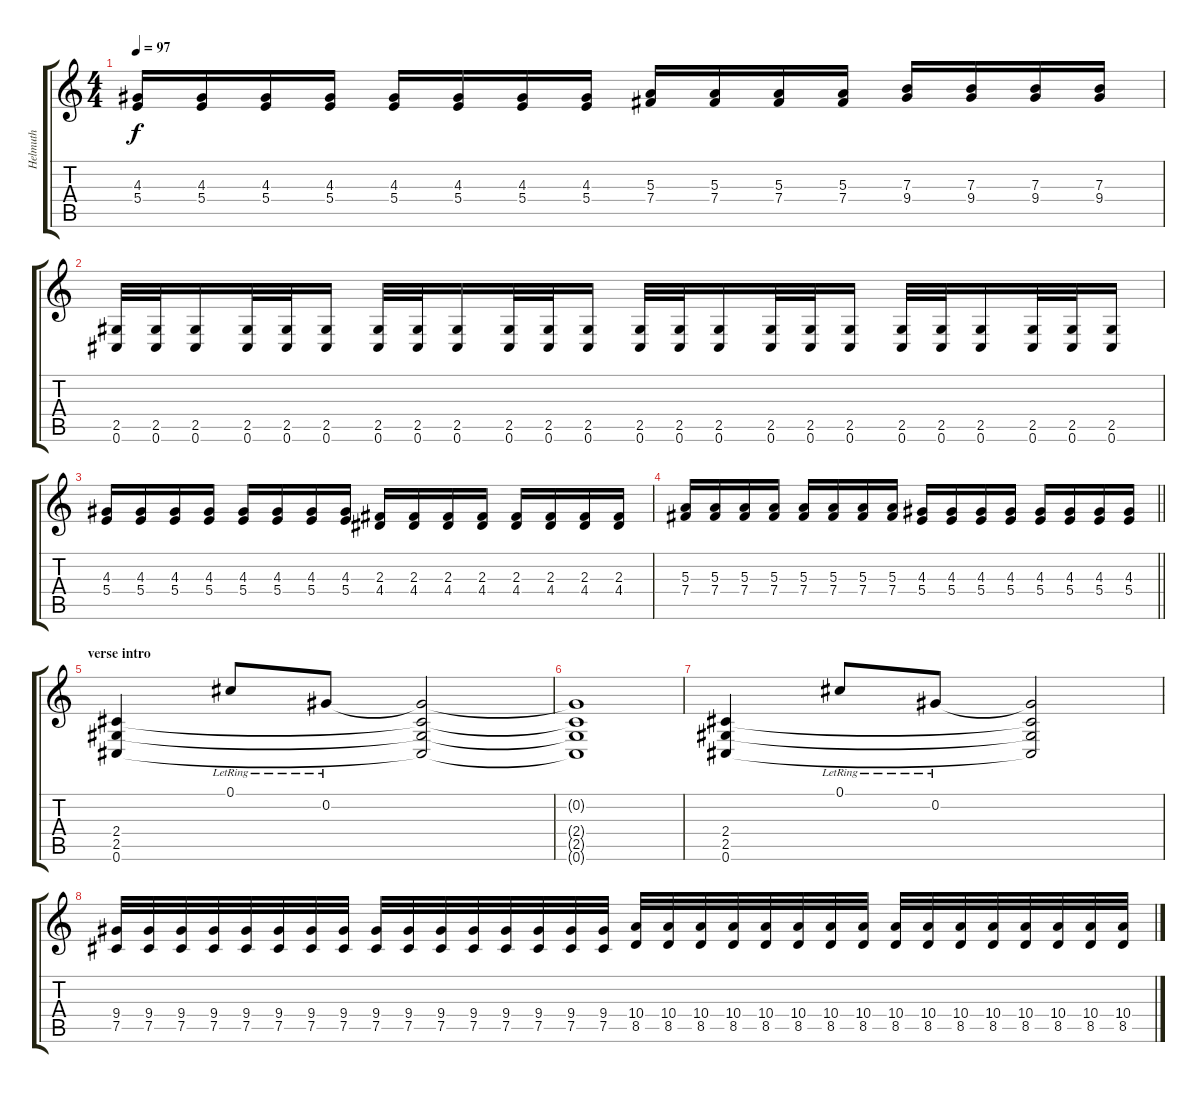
\track ("Helmuth" "Helmuth") {instrument distortionguitar}
\staff {score tabs}
\tuning (Db4 Ab3 E3 B2 Gb2 Db2) {hide}
\ts (4 4)
\tempo 97
\clef g2
\ks c
(4.3 5.4).16{dy f} (4.3 5.4).16 (4.3 5.4).16 (4.3 5.4).16 (4.3 5.4).16 (4.3 5.4).16 (4.3 5.4).16 (4.3 5.4).16 (5.3 7.4).16 (5.3 7.4).16 (5.3 7.4).16 (5.3 7.4).16 (7.3 9.4).16 (7.3 9.4).16 (7.3 9.4).16 (7.3 9.4).16 |
(2.5 0.6).32 (2.5 0.6).32 (2.5 0.6).16 (2.5 0.6).32 (2.5 0.6).32 (2.5 0.6).16 (2.5 0.6).32 (2.5 0.6).32 (2.5 0.6).16 (2.5 0.6).32 (2.5 0.6).32 (2.5 0.6).16 (2.5 0.6).32 (2.5 0.6).32 (2.5 0.6).16 (2.5 0.6).32 (2.5 0.6).32 (2.5 0.6).16 (2.5 0.6).32 (2.5 0.6).32 (2.5 0.6).16 (2.5 0.6).32 (2.5 0.6).32 (2.5 0.6).16 |
(4.3 5.4).16 (4.3 5.4).16 (4.3 5.4).16 (4.3 5.4).16 (4.3 5.4).16 (4.3 5.4).16 (4.3 5.4).16 (4.3 5.4).16 (2.3 4.4).16 (2.3 4.4).16 (2.3 4.4).16 (2.3 4.4).16 (2.3 4.4).16 (2.3 4.4).16 (2.3 4.4).16 (2.3 4.4).16 |
\barLineRight lightlight
(5.3 7.4).16 (5.3 7.4).16 (5.3 7.4).16 (5.3 7.4).16 (5.3 7.4).16 (5.3 7.4).16 (5.3 7.4).16 (5.3 7.4).16 (4.3 5.4).16 (4.3 5.4).16 (4.3 5.4).16 (4.3 5.4).16 (4.3 5.4).16 (4.3 5.4).16 (4.3 5.4).16 (4.3 5.4).16 |
\section ("" "verse intro")
(2.4 2.5 0.6).4 0.1{lr}.8 0.2{lr}.8 (0.2{t} 2.4{t} 2.5{t} 0.6{t}).2 |
(0.2{t} 2.4{t} 2.5{t} 0.6{t}).1 |
(2.4 2.5 0.6).4 0.1{lr}.8 0.2{lr}.8 (0.2{t} 2.4{t} 2.5{t} 0.6{t}).2 |
(9.4 7.5).32 (9.4 7.5).32 (9.4 7.5).32 (9.4 7.5).32 (9.4 7.5).32 (9.4 7.5).32 (9.4 7.5).32 (9.4 7.5).32 (9.4 7.5).32 (9.4 7.5).32 (9.4 7.5).32 (9.4 7.5).32 (9.4 7.5).32 (9.4 7.5).32 (9.4 7.5).32 (9.4 7.5).32 (10.4 8.5).32 (10.4 8.5).32 (10.4 8.5).32 (10.4 8.5).32 (10.4 8.5).32 (10.4 8.5).32 (10.4 8.5).32 (10.4 8.5).32 (10.4 8.5).32 (10.4 8.5).32 (10.4 8.5).32 (10.4 8.5).32 (10.4 8.5).32 (10.4 8.5).32 (10.4 8.5).32 (10.4 8.5).32
